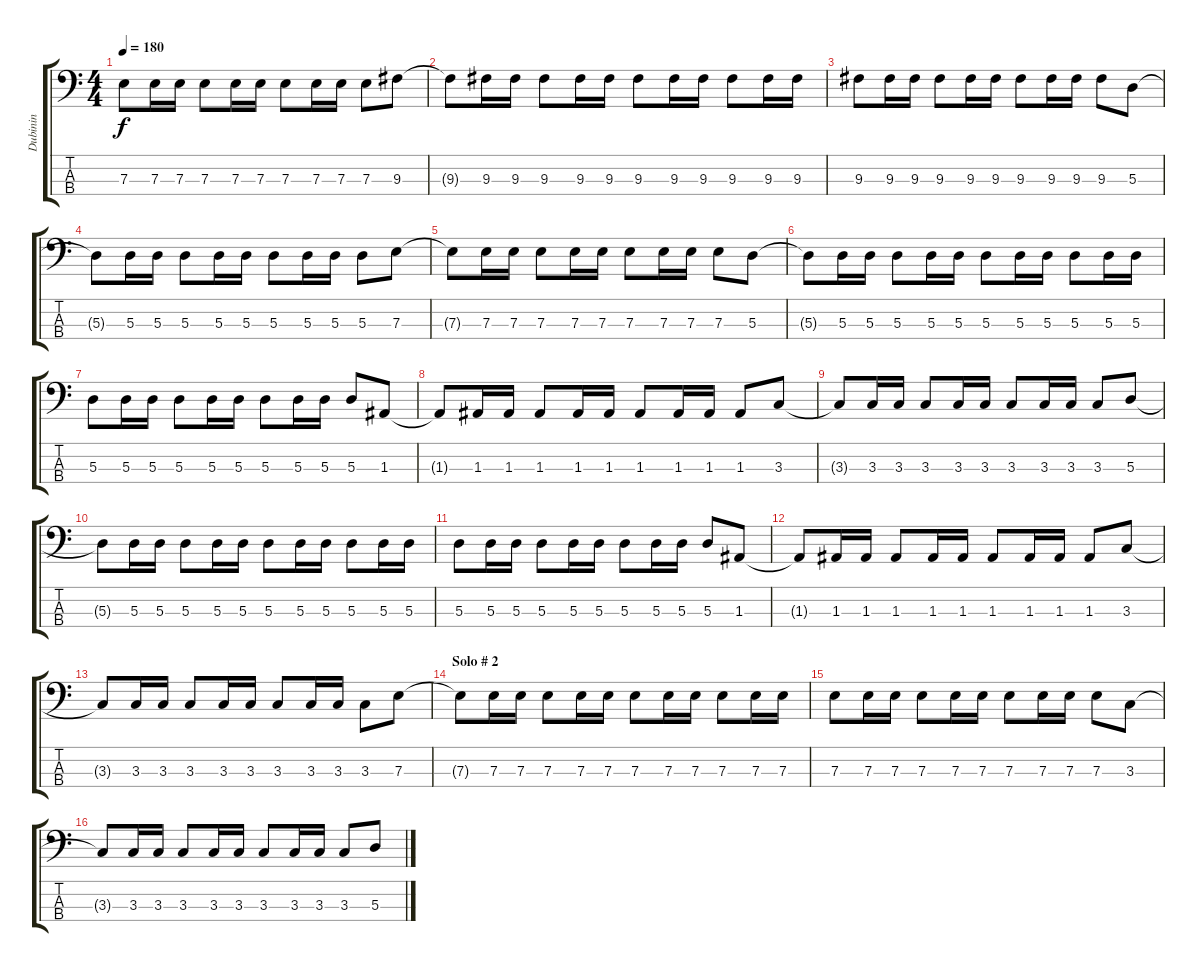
\track ("Dubinin" "Dubinin") {instrument electricbassfinger}
\staff {score tabs}
\tuning (G2 D2 A1 E1) {hide}
\ts (4 4)
\tempo 180
\clef f4
\ks c
7.3{t}.8{dy f} 7.3.16 7.3.16 7.3.8 7.3.16 7.3.16 7.3.8 7.3.16 7.3.16 7.3.8 9.3.8 |
9.3{t}.8 9.3.16 9.3.16 9.3.8 9.3.16 9.3.16 9.3.8 9.3.16 9.3.16 9.3.8 9.3.16 9.3.16 |
9.3.8 9.3.16 9.3.16 9.3.8 9.3.16 9.3.16 9.3.8 9.3.16 9.3.16 9.3.8 5.3.8 |
5.3{t}.8 5.3.16 5.3.16 5.3.8 5.3.16 5.3.16 5.3.8 5.3.16 5.3.16 5.3.8 7.3.8 |
7.3{t}.8 7.3.16 7.3.16 7.3.8 7.3.16 7.3.16 7.3.8 7.3.16 7.3.16 7.3.8 5.3.8 |
5.3{t}.8 5.3.16 5.3.16 5.3.8 5.3.16 5.3.16 5.3.8 5.3.16 5.3.16 5.3.8 5.3.16 5.3.16 |
5.3.8 5.3.16 5.3.16 5.3.8 5.3.16 5.3.16 5.3.8 5.3.16 5.3.16 5.3.8 1.3.8 |
1.3{t}.8 1.3.16 1.3.16 1.3.8 1.3.16 1.3.16 1.3.8 1.3.16 1.3.16 1.3.8 3.3.8 |
3.3{t}.8 3.3.16 3.3.16 3.3.8 3.3.16 3.3.16 3.3.8 3.3.16 3.3.16 3.3.8 5.3.8 |
5.3{t}.8 5.3.16 5.3.16 5.3.8 5.3.16 5.3.16 5.3.8 5.3.16 5.3.16 5.3.8 5.3.16 5.3.16 |
5.3.8 5.3.16 5.3.16 5.3.8 5.3.16 5.3.16 5.3.8 5.3.16 5.3.16 5.3.8 1.3.8 |
1.3{t}.8 1.3.16 1.3.16 1.3.8 1.3.16 1.3.16 1.3.8 1.3.16 1.3.16 1.3.8 3.3.8 |
3.3{t}.8 3.3.16 3.3.16 3.3.8 3.3.16 3.3.16 3.3.8 3.3.16 3.3.16 3.3.8 7.3.8 |
\section ("" "Solo # 2")
7.3{t}.8 7.3.16 7.3.16 7.3.8 7.3.16 7.3.16 7.3.8 7.3.16 7.3.16 7.3.8 7.3.16 7.3.16 |
7.3.8 7.3.16 7.3.16 7.3.8 7.3.16 7.3.16 7.3.8 7.3.16 7.3.16 7.3.8 3.3.8 |
3.3{t}.8 3.3.16 3.3.16 3.3.8 3.3.16 3.3.16 3.3.8 3.3.16 3.3.16 3.3.8 5.3.8
